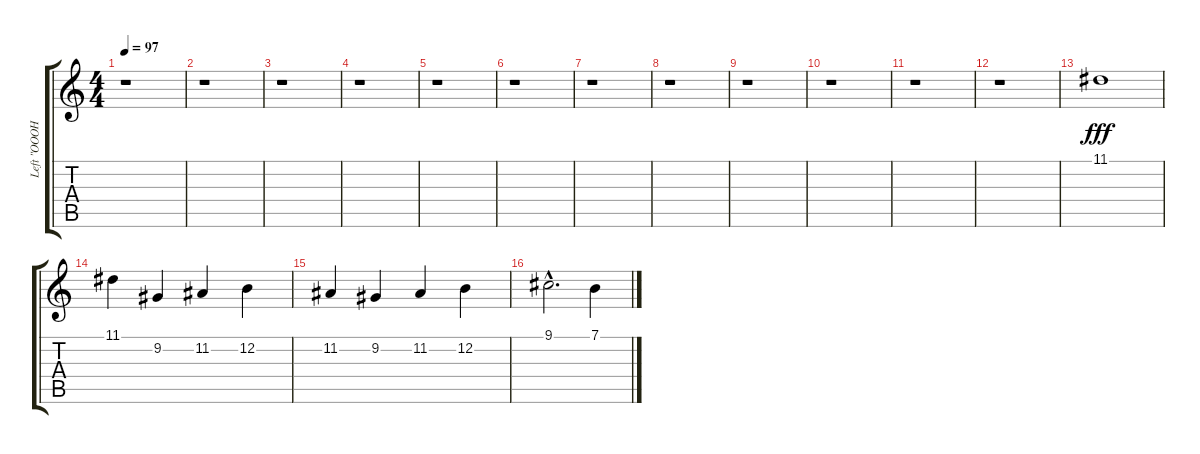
\track ("Left \"OOOH\"" "Left \"OOOH") {instrument voiceoohs}
\staff {score tabs}
\tuning (E4 B3 G3 D3 A2 E2) {hide}
\ts (4 4)
\tempo 97
\clef g2
\ks c
r.1{dy fff} |
r.1 |
r.1 |
r.1 |
r.1 |
r.1 |
r.1 |
r.1 |
r.1 |
r.1 |
r.1 |
r.1 |
11.1.1 |
11.1.4 9.2.4 11.2.4 12.2.4 |
11.2.4 9.2.4 11.2.4 12.2.4 |
9.1{hac}.2{d} 7.1.4
